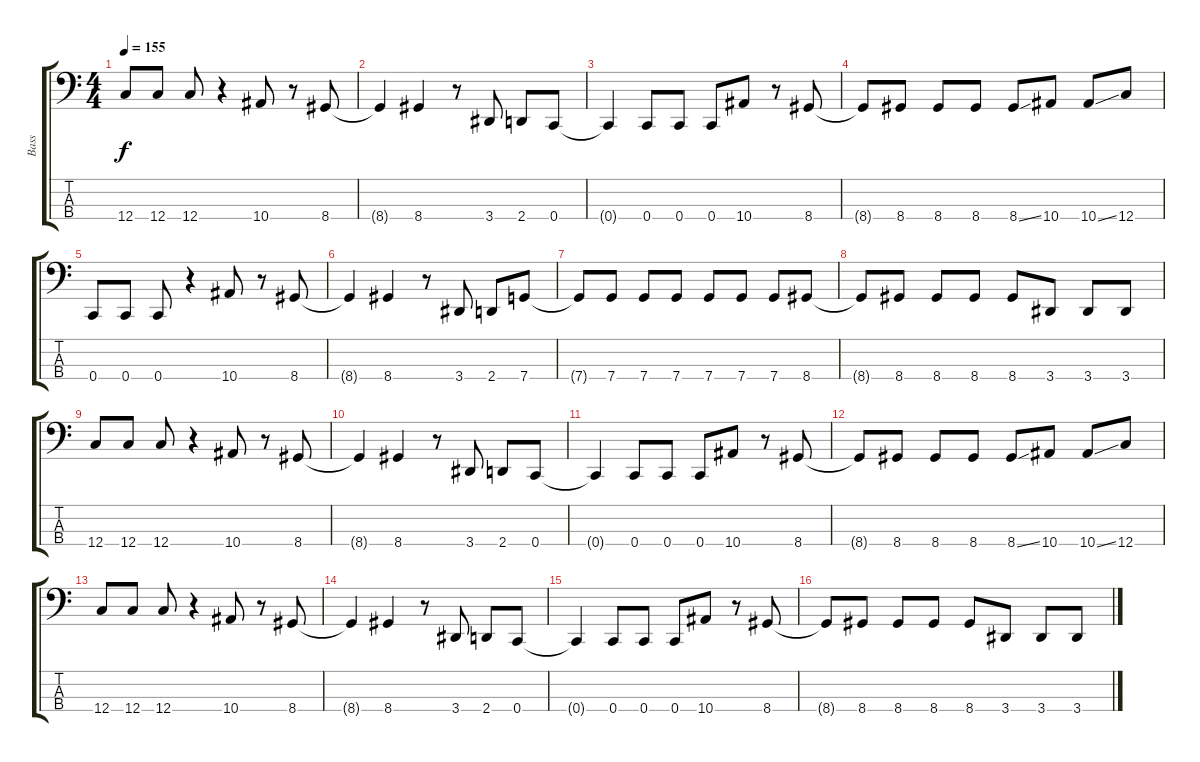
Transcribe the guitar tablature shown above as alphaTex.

\track ("Bass" "Bass") {instrument electricbasspick}
\staff {score tabs}
\tuning (F2 C2 G1 C1) {hide}
\ts (4 4)
\section ("" "")
\tempo 155
\clef f4
\ks c
12.4.8{dy f} 12.4.8 12.4.8 r.4 10.4.8 r.8 8.4.8 |
8.4{t}.4 8.4.4 r.8 3.4.8 2.4.8 0.4.8 |
0.4{t}.4 0.4.8 0.4.8 0.4.8 10.4.8 r.8 8.4.8 |
8.4{t}.8 8.4.8 8.4.8 8.4.8 8.4{ss}.8 10.4.8 10.4{ss}.8 12.4.8 |
0.4.8 0.4.8 0.4.8 r.4 10.4.8 r.8 8.4.8 |
8.4{t}.4 8.4.4 r.8 3.4.8 2.4.8 7.4.8 |
7.4{t}.8 7.4.8 7.4.8 7.4.8 7.4.8 7.4.8 7.4.8 8.4.8 |
8.4{t}.8 8.4.8 8.4.8 8.4.8 8.4.8 3.4.8 3.4.8 3.4.8 |
12.4.8 12.4.8 12.4.8 r.4 10.4.8 r.8 8.4.8 |
8.4{t}.4 8.4.4 r.8 3.4.8 2.4.8 0.4.8 |
0.4{t}.4 0.4.8 0.4.8 0.4.8 10.4.8 r.8 8.4.8 |
8.4{t}.8 8.4.8 8.4.8 8.4.8 8.4{ss}.8 10.4.8 10.4{ss}.8 12.4.8 |
12.4.8 12.4.8 12.4.8 r.4 10.4.8 r.8 8.4.8 |
8.4{t}.4 8.4.4 r.8 3.4.8 2.4.8 0.4.8 |
0.4{t}.4 0.4.8 0.4.8 0.4.8 10.4.8 r.8 8.4.8 |
8.4{t}.8 8.4.8 8.4.8 8.4.8 8.4.8 3.4.8 3.4.8 3.4.8
